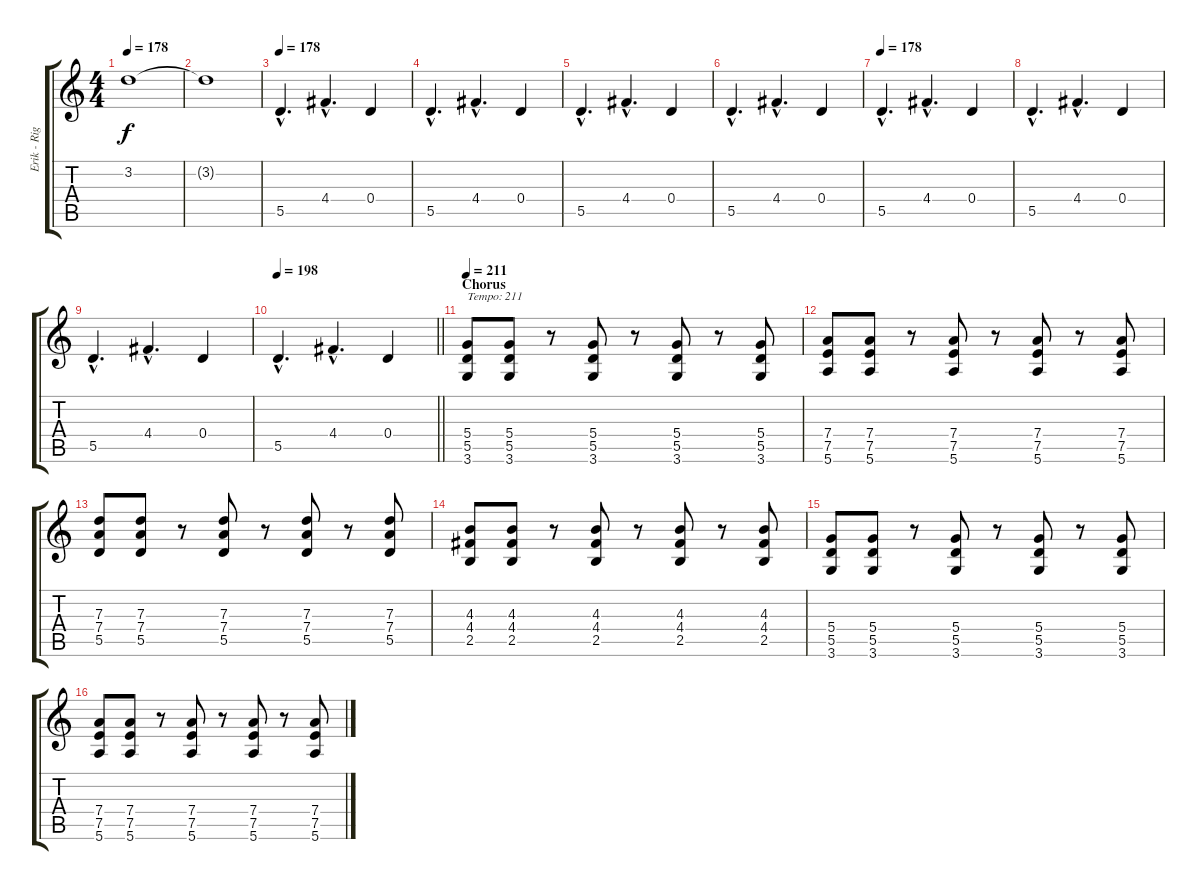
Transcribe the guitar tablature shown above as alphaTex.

\track ("Erik - Right Guitar" "Erik - Rig") {instrument distortionguitar}
\staff {score tabs}
\tuning (E4 B3 G3 D3 A2 E2) {hide}
\ts (4 4)
\tempo 178
\clef g2
\ks c
3.2{t}.1{dy f} |
3.2{t}.1 |
\tempo 178
5.5{hac}.4{d} 4.4{hac}.4{d} 0.4.4 |
5.5{hac}.4{d} 4.4{hac}.4{d} 0.4.4 |
5.5{hac}.4{d} 4.4{hac}.4{d} 0.4.4 |
5.5{hac}.4{d} 4.4{hac}.4{d} 0.4.4 |
\tempo 178
5.5{hac}.4{d} 4.4{hac}.4{d} 0.4.4 |
5.5{hac}.4{d} 4.4{hac}.4{d} 0.4.4 |
5.5{hac}.4{d} 4.4{hac}.4{d} 0.4.4 |
\tempo 198
\barLineRight lightlight
5.5{hac}.4{d} 4.4{hac}.4{d} 0.4.4 |
\section ("" "Chorus")
\tempo 211
(5.4 5.5 3.6).8{txt "Tempo: 211"} (5.4 5.5 3.6).8 r.8 (5.4 5.5 3.6).8 r.8 (5.4 5.5 3.6).8 r.8 (5.4 5.5 3.6).8 |
(7.4 7.5 5.6).8 (7.4 7.5 5.6).8 r.8 (7.4 7.5 5.6).8 r.8 (7.4 7.5 5.6).8 r.8 (7.4 7.5 5.6).8 |
(7.3 7.4 5.5).8 (7.3 7.4 5.5).8 r.8 (7.3 7.4 5.5).8 r.8 (7.3 7.4 5.5).8 r.8 (7.3 7.4 5.5).8 |
(4.3 4.4 2.5).8 (4.3 4.4 2.5).8 r.8 (4.3 4.4 2.5).8 r.8 (4.3 4.4 2.5).8 r.8 (4.3 4.4 2.5).8 |
(5.4 5.5 3.6).8 (5.4 5.5 3.6).8 r.8 (5.4 5.5 3.6).8 r.8 (5.4 5.5 3.6).8 r.8 (5.4 5.5 3.6).8 |
(7.4 7.5 5.6).8 (7.4 7.5 5.6).8 r.8 (7.4 7.5 5.6).8 r.8 (7.4 7.5 5.6).8 r.8 (7.4 7.5 5.6).8
